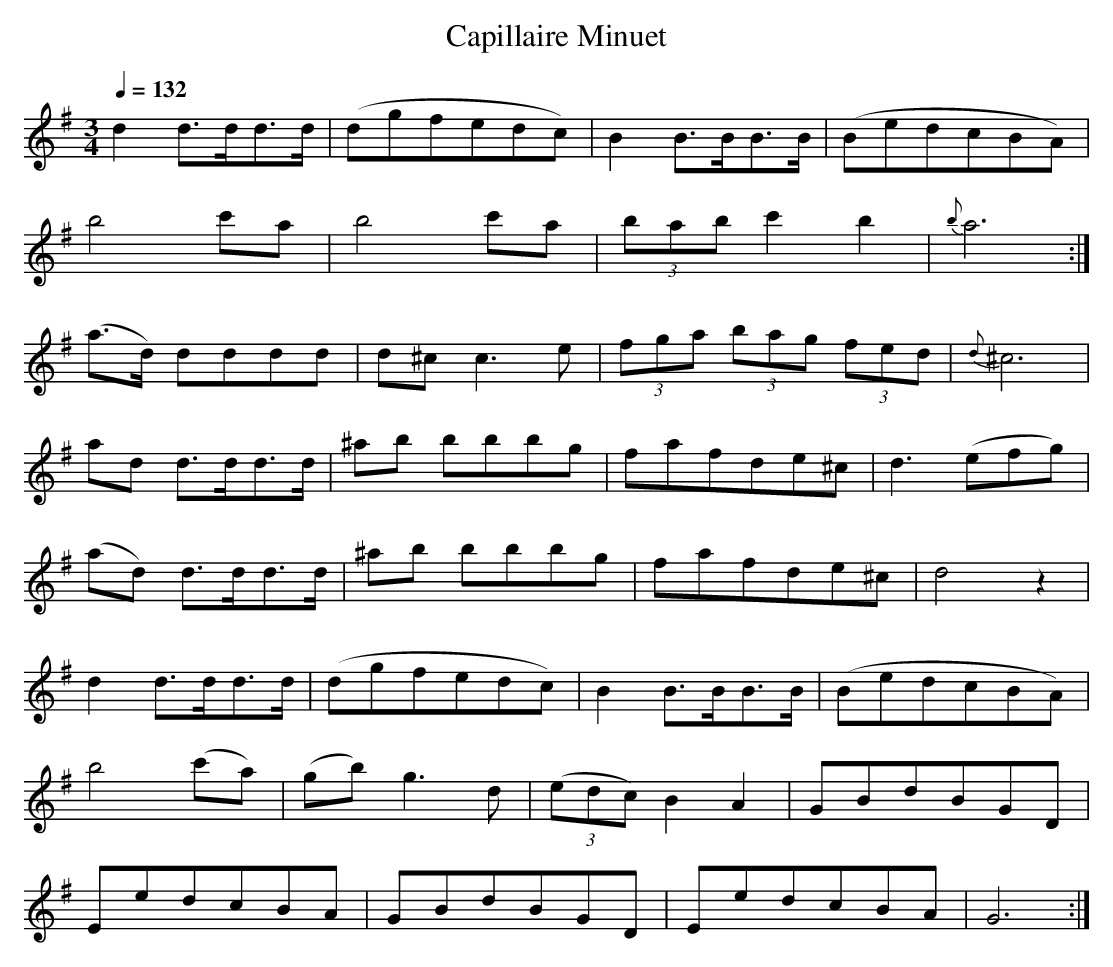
X:1
T:Capillaire Minuet
M:3/4
L:1/8
Q:1/4=132
K:G
 d2   d>dd>d |(dgfedc) |   B2    B>BB>B   |   (BedcBA) |
 b4      c'a | b4  c'a | (3bab   c'2b2    |{b} a6     :|
(a>d) dddd   | d^c c3e | (3fga (3bag (3fed|{d}^c6      |
 ad   d>dd>d |^ab  bbbg|   fafde^c        |    d3 (efg)|
(ad)  d>dd>d |^ab  bbbg|   fafde^c        |    d4   z2 |
 d2   d>dd>d |(dgfedc) |   B2    B>BB>B   |   (BedcBA) |
 b4     (c'a)|(gb) g3d |((3edc)  B2 A2    |    GBdBGD  |
 EedcBA      | GBdBGD  |   EedcBA         |    G6     :|
